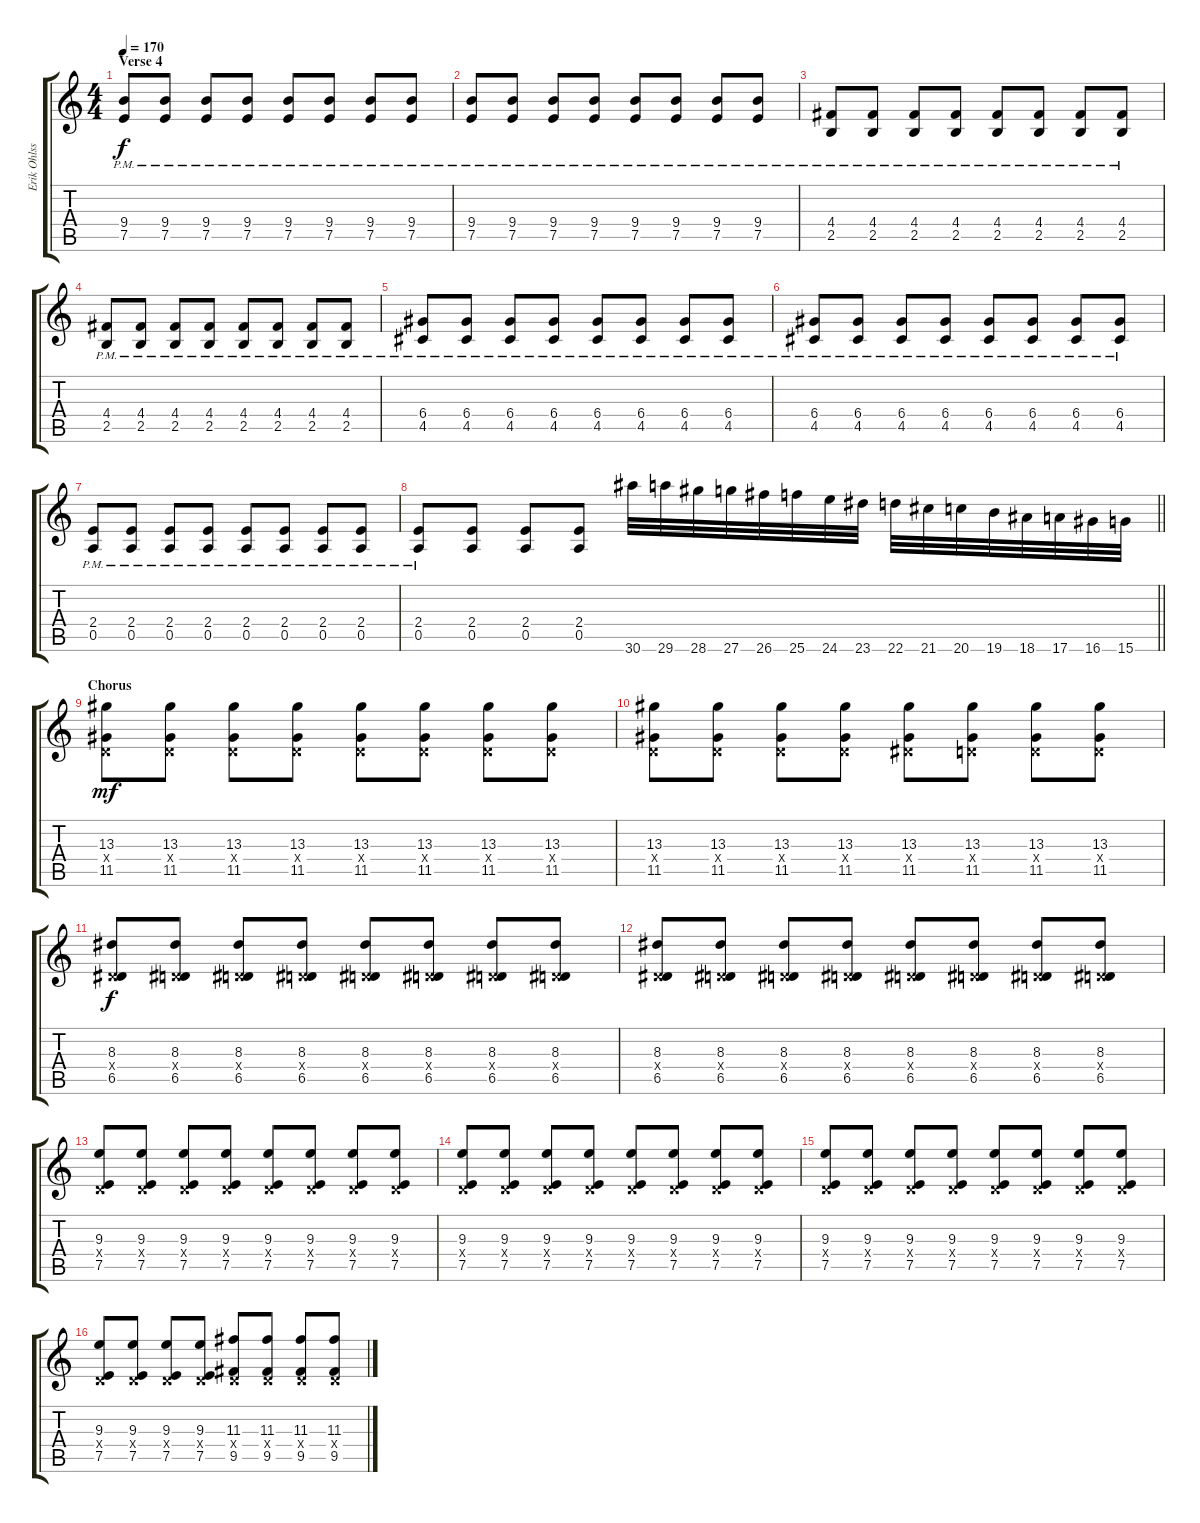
\track ("Erik Ohlsson - Guitar" "Erik Ohlss") {instrument distortionguitar}
\staff {score tabs}
\tuning (E4 B3 G3 D3 A2 E2) {hide}
\ts (4 4)
\section ("" "Verse 4")
\tempo 170
\clef g2
\ks c
(9.4{pm} 7.5{pm}).8{dy f} (9.4{pm} 7.5{pm}).8 (9.4{pm} 7.5{pm}).8 (9.4{pm} 7.5{pm}).8 (9.4{pm} 7.5{pm}).8 (9.4{pm} 7.5{pm}).8 (9.4{pm} 7.5{pm}).8 (9.4{pm} 7.5{pm}).8 |
(9.4{pm} 7.5{pm}).8 (9.4{pm} 7.5{pm}).8 (9.4{pm} 7.5{pm}).8 (9.4{pm} 7.5{pm}).8 (9.4{pm} 7.5{pm}).8 (9.4{pm} 7.5{pm}).8 (9.4{pm} 7.5{pm}).8 (9.4{pm} 7.5{pm}).8 |
(4.4{pm} 2.5{pm}).8 (4.4{pm} 2.5{pm}).8 (4.4{pm} 2.5{pm}).8 (4.4{pm} 2.5{pm}).8 (4.4{pm} 2.5{pm}).8 (4.4{pm} 2.5{pm}).8 (4.4{pm} 2.5{pm}).8 (4.4{pm} 2.5{pm}).8 |
(4.4{pm} 2.5{pm}).8 (4.4{pm} 2.5{pm}).8 (4.4{pm} 2.5{pm}).8 (4.4{pm} 2.5{pm}).8 (4.4{pm} 2.5{pm}).8 (4.4{pm} 2.5{pm}).8 (4.4{pm} 2.5{pm}).8 (4.4{pm} 2.5{pm}).8 |
(6.4{pm} 4.5{pm}).8 (6.4{pm} 4.5{pm}).8 (6.4{pm} 4.5{pm}).8 (6.4{pm} 4.5{pm}).8 (6.4{pm} 4.5{pm}).8 (6.4{pm} 4.5{pm}).8 (6.4{pm} 4.5{pm}).8 (6.4{pm} 4.5{pm}).8 |
(6.4{pm} 4.5{pm}).8 (6.4{pm} 4.5{pm}).8 (6.4{pm} 4.5{pm}).8 (6.4{pm} 4.5{pm}).8 (6.4{pm} 4.5{pm}).8 (6.4{pm} 4.5{pm}).8 (6.4{pm} 4.5{pm}).8 (6.4{pm} 4.5{pm}).8 |
(2.4{pm} 0.5{pm}).8 (2.4{pm} 0.5{pm}).8 (2.4{pm} 0.5{pm}).8 (2.4{pm} 0.5{pm}).8 (2.4{pm} 0.5{pm}).8 (2.4{pm} 0.5{pm}).8 (2.4 0.5{pm}).8 (2.4 0.5{pm}).8 |
\barLineRight lightlight
(2.4{pm} 0.5).8 (2.4 0.5).8 (2.4 0.5).8 (2.4 0.5).8 30.6.32 29.6.32 28.6.32 27.6.32 26.6.32 25.6.32 24.6.32 23.6.32 22.6.32 21.6.32 20.6.32 19.6.32 18.6.32 17.6.32 16.6.32 15.6.32 |
\section ("" "Chorus")
(13.3 0.4{x} 11.5).8{dy mf volume 12 balance 10 instrument distortionguitar} (13.3 0.4{x} 11.5).8 (13.3 0.4{x} 11.5).8 (13.3 0.4{x} 11.5).8 (13.3 0.4{x} 11.5).8 (13.3 0.4{x} 11.5).8 (13.3 0.4{x} 11.5).8 (13.3 0.4{x} 11.5).8 |
(13.3 0.4{x} 11.5).8 (13.3 0.4{x} 11.5).8 (13.3 0.4{x} 11.5).8 (13.3 0.4{x} 11.5).8 (13.3 1.4{x} 11.5).8 (13.3 0.4{x} 11.5).8 (13.3 0.4{x} 11.5).8 (13.3 0.4{x} 11.5).8 |
(8.3 0.4{x} 6.5).8{dy f} (8.3 0.4{x} 6.5).8 (8.3 0.4{x} 6.5).8 (8.3 0.4{x} 6.5).8 (8.3 0.4{x} 6.5).8 (8.3 0.4{x} 6.5).8 (8.3 0.4{x} 6.5).8 (8.3 0.4{x} 6.5).8 |
(8.3 0.4{x} 6.5).8 (8.3 0.4{x} 6.5).8 (8.3 0.4{x} 6.5).8 (8.3 0.4{x} 6.5).8 (8.3 0.4{x} 6.5).8 (8.3 0.4{x} 6.5).8 (8.3 0.4{x} 6.5).8 (8.3 0.4{x} 6.5).8 |
(9.3 0.4{x} 7.5).8 (9.3 0.4{x} 7.5).8 (9.3 0.4{x} 7.5).8 (9.3 0.4{x} 7.5).8 (9.3 0.4{x} 7.5).8 (9.3 0.4{x} 7.5).8 (9.3 0.4{x} 7.5).8 (9.3 0.4{x} 7.5).8 |
(9.3 0.4{x} 7.5).8 (9.3 0.4{x} 7.5).8 (9.3 0.4{x} 7.5).8 (9.3 0.4{x} 7.5).8 (9.3 0.4{x} 7.5).8 (9.3 0.4{x} 7.5).8 (9.3 0.4{x} 7.5).8 (9.3 0.4{x} 7.5).8 |
(9.3 0.4{x} 7.5).8 (9.3 0.4{x} 7.5).8 (9.3 0.4{x} 7.5).8 (9.3 0.4{x} 7.5).8 (9.3 0.4{x} 7.5).8 (9.3 0.4{x} 7.5).8 (9.3 0.4{x} 7.5).8 (9.3 0.4{x} 7.5).8 |
(9.3 0.4{x} 7.5).8 (9.3 0.4{x} 7.5).8 (9.3 0.4{x} 7.5).8 (9.3 0.4{x} 7.5).8 (11.3 0.4{x} 9.5).8 (11.3 0.4{x} 9.5).8 (11.3 0.4{x} 9.5).8 (11.3 0.4{x} 9.5).8
